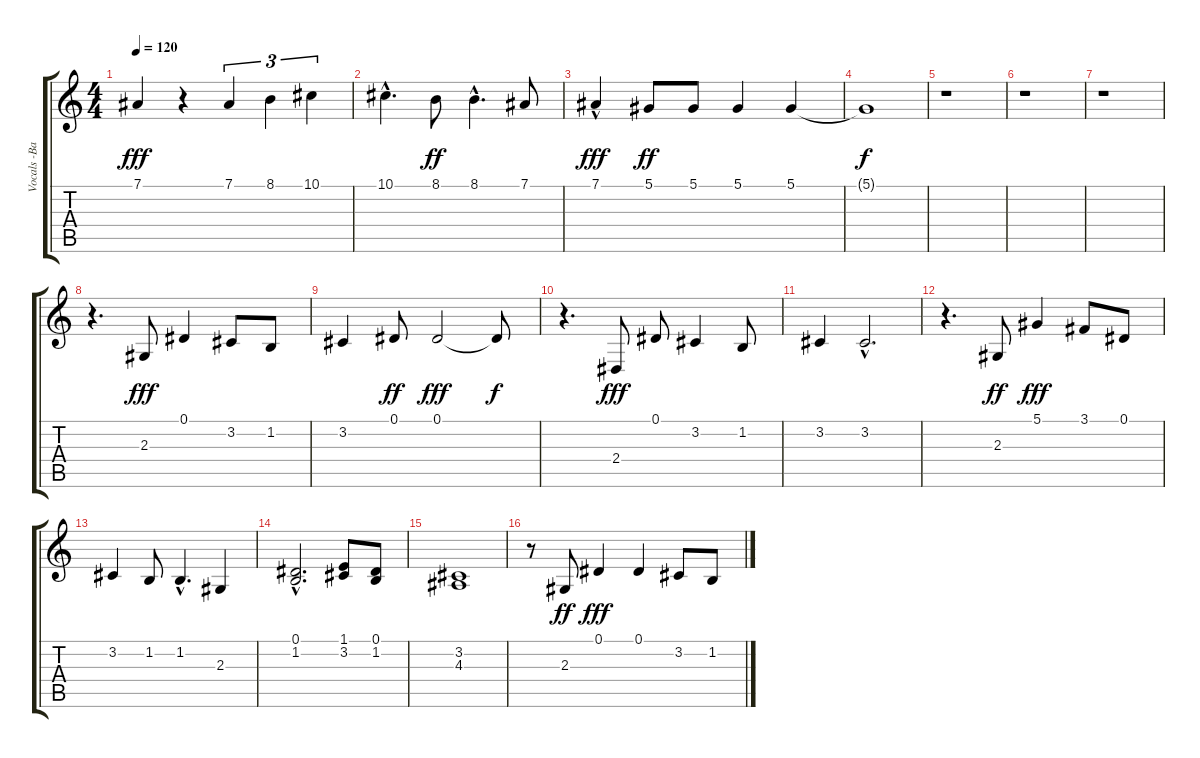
\track ("Vocals -Backing Vocals" "Vocals -Ba") {instrument altosax}
\staff {score tabs}
\tuning (Eb4 Bb3 Gb3 Db3 Ab2 Eb2) {hide}
\ts (4 4)
\tempo 120
\clef g2
\ks c
7.1.4{dy fff} r.4 7.1.4{tu (3 2)} 8.1.4{tu (3 2)} 10.1.4{tu (3 2)} |
10.1{hac}.4{d} 8.1.8{dy ff} 8.1{hac}.4{d} 7.1.8 |
7.1{hac}.4{dy fff} 5.1.8{dy ff} 5.1.8 5.1.4 5.1.4 |
5.1{t}.1{dy f} |
r.1 |
r.1 |
r.1 |
\section ("" "")
r.4{d} 2.3.8{dy fff} 0.1.4 3.2.8 1.2.8 |
3.2.4 0.1.8{dy ff} 0.1.2{dy fff} 0.1{t}.8{dy f} |
r.4{d} 2.4.8{dy fff} 0.1.8 3.2.4 1.2.8 |
3.2.4 3.2{hac}.2{d} |
r.4{d} 2.3.8{dy ff} 5.1.4{dy fff} 3.1.8 0.1.8 |
3.2.4 1.2.8 1.2{hac}.4{d} 2.3.4 |
(0.1{hac} 1.2{hac}).2{d} (1.1 3.2).8 (0.1 1.2).8 |
(3.2 4.3).1 |
r.8 2.3.8{dy ff} 0.1.4{dy fff} 0.1.4 3.2.8 1.2.8
